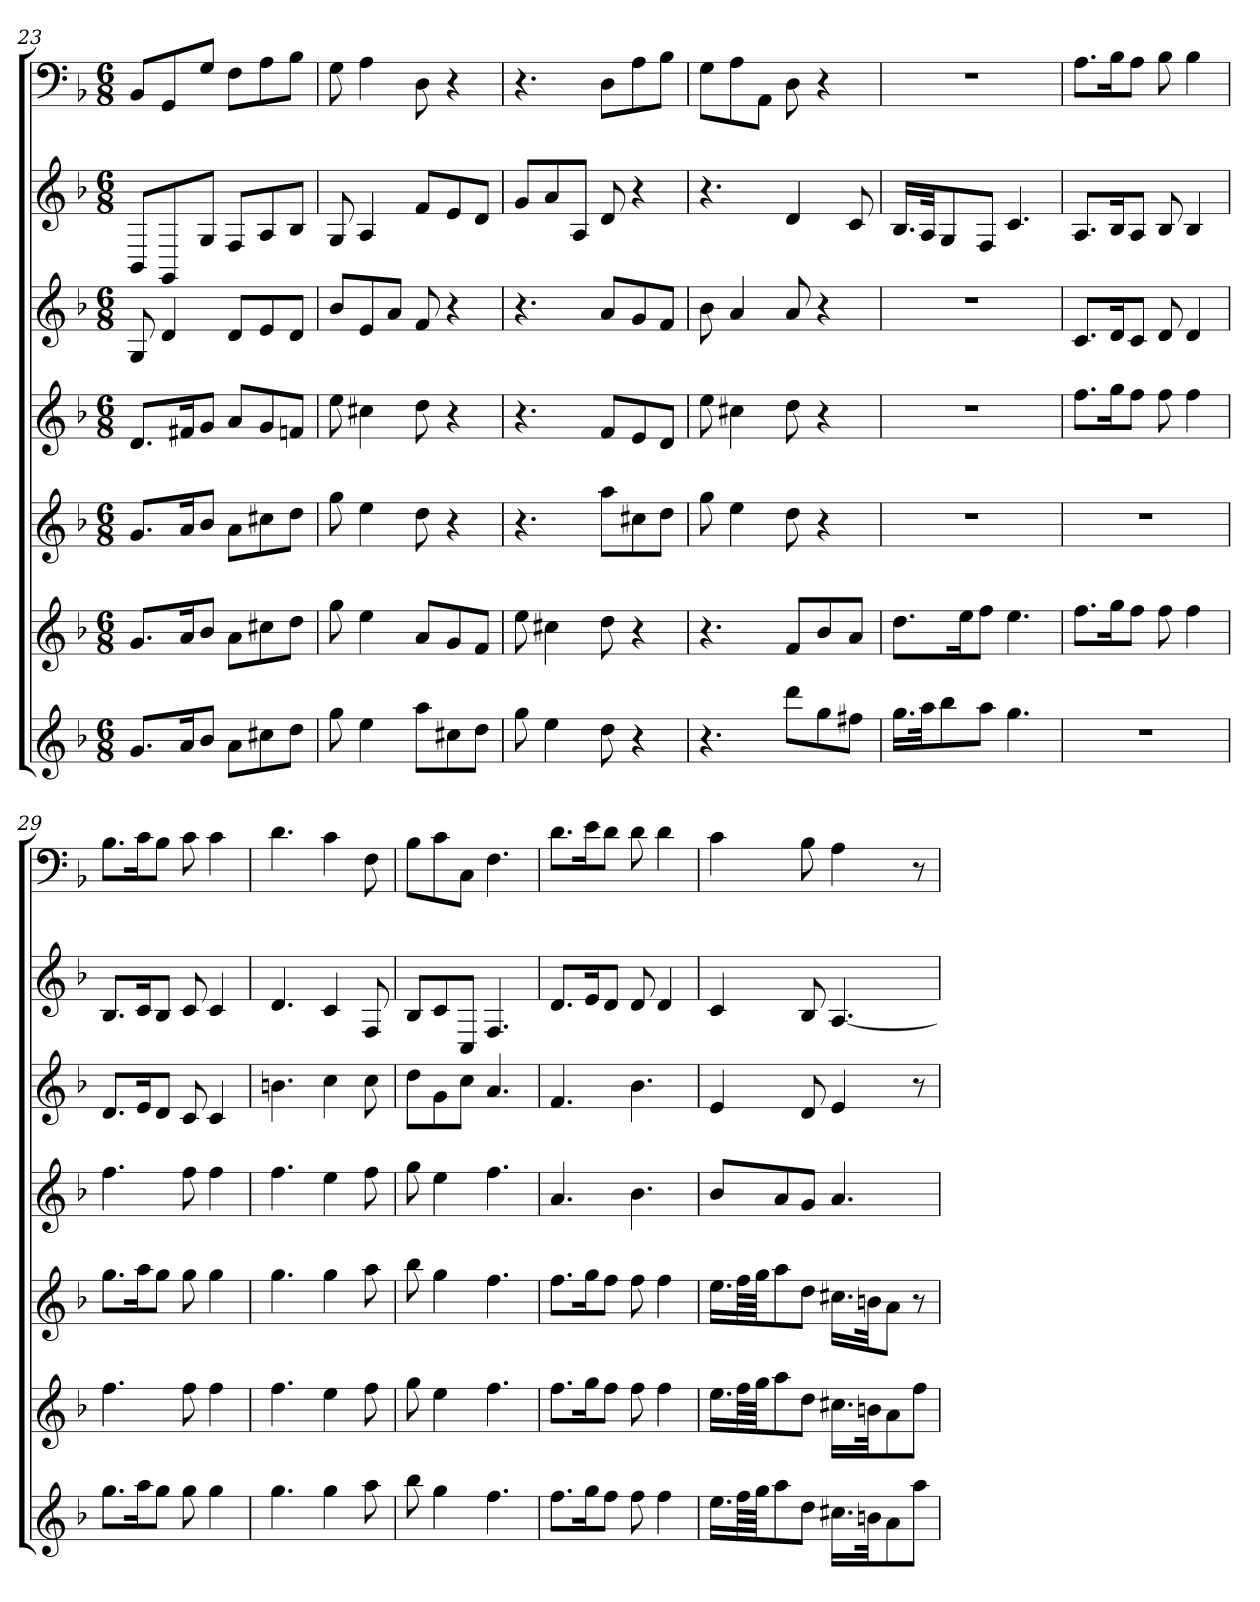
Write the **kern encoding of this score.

**kern	**kern	**kern	**kern	**kern	**kern	**kern
*part7	*part6	*part5	*part4	*part3	*part2	*part1
*staff7	*staff6	*staff5	*staff4	*staff3	*staff2	*staff1
*k[b-]	*k[b-]	*k[b-]	*k[b-]	*k[b-]	*k[b-]	*k[b-]
*d:	*d:	*d:	*d:	*d:	*d:	*d:
*M6/8	*M6/8	*M6/8	*M6/8	*M6/8	*M6/8	*M6/8
=23	=23	=23	=23	=23	=23	=23
8.gL	8.gL	8.gL	8.dL	8G	8BB-L	8BB-L
.	.	.	.	4d	8GG	8GG
16aK	16aK	16aK	16f#XK	.	.	.
8b-J	8b-J	8b-J	8gJ	.	8GJ	8GJ
8aL	8aL	8aL	8aL	8dL	8FL	8FL
8cc#X	8cc#X	8cc#X	8g	8e	8A	8A
8ddJ	8ddJ	8ddJ	8fnJ	8dJ	8B-J	8B-J
=24	=24	=24	=24	=24	=24	=24
8gg	8gg	8gg	8ee	8b-L	8G	8G
4ee	4ee	4ee	4cc#X	8e	4A	4A
.	.	.	.	8aJ	.	.
8aaL	8aL	8dd	8dd	8f	8fL	8D
8cc#X	8g	4r	4r	4r	8e	4r
8ddJ	8fJ	.	.	.	8dJ	.
=25	=25	=25	=25	=25	=25	=25
8gg	8ee	4.r	4.r	4.r	8gL	4.r
4ee	4cc#X	.	.	.	8a	.
.	.	.	.	.	8AJ	.
8dd	8dd	8aaL	8fL	8aL	8d	8DL
4r	4r	8cc#X	8e	8g	4r	8A
.	.	8ddJ	8dJ	8fJ	.	8B-J
=26	=26	=26	=26	=26	=26	=26
4.r	4.r	8gg	8ee	8b-	4.r	8GL
.	.	4ee	4cc#X	4a	.	8A
.	.	.	.	.	.	8AAJ
8dddL	8fL	8dd	8dd	8a	4d	8D
8gg	8b-	4r	4r	4r	.	4r
8ff#XJ	8aJ	.	.	.	8c	.
=27	=27	=27	=27	=27	=27	=27
16.ggLL	8.ddL	2.r	2.r	2.r	16.B-LL	2.r
32aaJk	.	.	.	.	32AJk	.
8bb-	.	.	.	.	8G	.
.	16eeK	.	.	.	.	.
8aaJ	8ffJ	.	.	.	8FJ	.
4.gg	4.ee	.	.	.	4.c	.
=28	=28	=28	=28	=28	=28	=28
2.r	8.ffL	2.r	8.ffL	8.cL	8.AL	8.AL
.	16ggK	.	16ggK	16dK	16B-K	16B-K
.	8ffJ	.	8ffJ	8cJ	8AJ	8AJ
.	8ff	.	8ff	8d	8B-	8B-
.	4ff	.	4ff	4d	4B-	4B-
=29	=29	=29	=29	=29	=29	=29
8.ggL	4.ff	8.ggL	4.ff	8.dL	8.B-L	8.B-L
16aaK	.	16aaK	.	16eK	16cK	16cK
8ggJ	.	8ggJ	.	8dJ	8B-J	8B-J
8gg	8ff	8gg	8ff	8c	8c	8c
4gg	4ff	4gg	4ff	4c	4c	4c
=30	=30	=30	=30	=30	=30	=30
4.gg	4.ff	4.gg	4.ff	4.bn	4.d	4.d
4gg	4ee	4gg	4ee	4cc	4c	4c
8aa	8ff	8aa	8ff	8cc	8F	8F
=31	=31	=31	=31	=31	=31	=31
8bb-	8gg	8bb-	8gg	8ddL	8B-L	8B-L
4gg	4ee	4gg	4ee	8g	8c	8c
.	.	.	.	8ccJ	8CJ	8CJ
4.ff	4.ff	4.ff	4.ff	4.a	4.F	4.F
=32	=32	=32	=32	=32	=32	=32
8.ffL	8.ffL	8.ffL	4.a	4.f	8.dL	8.dL
16ggK	16ggK	16ggK	.	.	16eK	16eK
8ffJ	8ffJ	8ffJ	.	.	8dJ	8dJ
8ff	8ff	8ff	4.b-	4.b-	8d	8d
4ff	4ff	4ff	.	.	4d	4d
=33	=33	=33	=33	=33	=33	=33
16.eeLL	16.eeLL	16.eeLL	8b-L	4e	4c	4c
64ffLL	64ffLL	64ffLL	.	.	.	.
64ggJJJ	64ggJJJ	64ggJJJ	.	.	.	.
8aa	8aa	8aa	8a	.	.	.
8ddJ	8ddJ	8ddJ	8gJ	8d	8B-	8B-
16.cc#XLL	16.cc#XLL	16.cc#XLL	4.a	4e	[4.A	4A
32bnJk	32bnJk	32bnJk	.	.	.	.
8a	8a	8aJ	.	.	.	.
8aaJ	8ffJ	8r	.	8r	.	8r
=	=	=	=	=	=	=
*-	*-	*-	*-	*-	*-	*-
